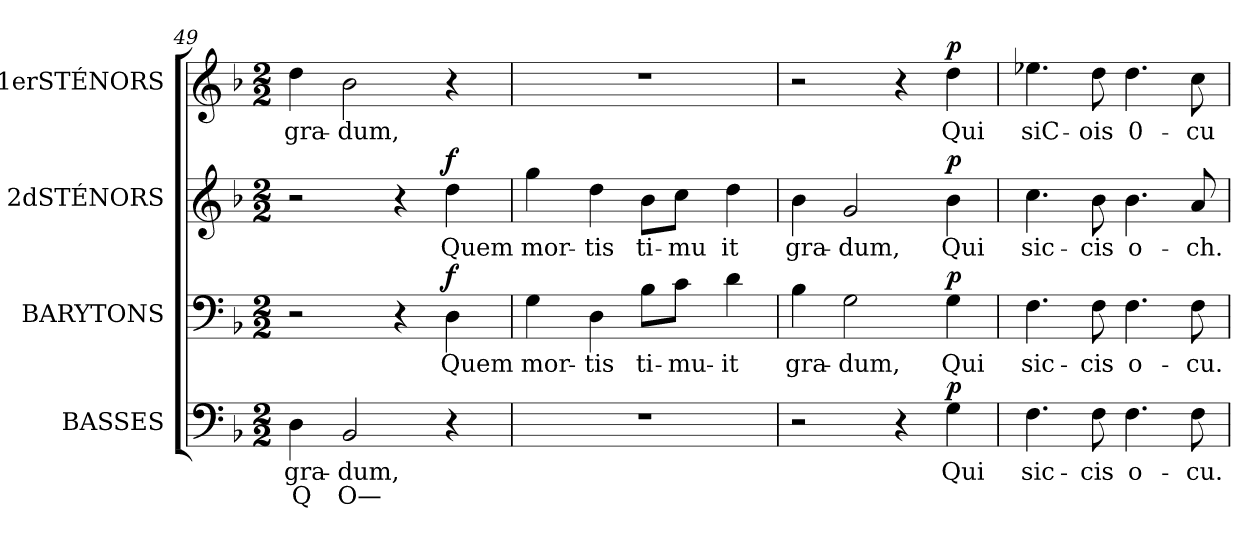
**kern	**text	**text	**dynam	**kern	**text	**dynam	**kern	**text	**dynam	**kern	**text	**dynam
*part4	*part4	*part4	*part4	*part3	*part3	*part3	*part2	*part2	*part2	*part1	*part1	*part1
*staff4	*staff4	*staff4	*staff4	*staff3	*staff3	*staff3	*staff2	*staff2	*staff2	*staff1	*staff1	*staff1
*I"BASSES	*	*	*	*I"BARYTONS	*	*	*I"2dSTÉNORS	*	*	*I"1erSTÉNORS	*	*
*clefF4	*	*	*	*clefF4	*	*	*clefG2	*	*	*clefG2	*	*
*k[b-]	*	*	*	*k[b-]	*	*	*k[b-]	*	*	*k[b-]	*	*
*M2/2	*	*	*	*M2/2	*	*	*M2/2	*	*	*M2/2	*	*
=49	=49	=49	=49	=49	=49	=49	=49	=49	=49	=49	=49	=49
4Di\	gra-	Q	.	2r	.	.	2r	.	.	4ddi\	gra-	.
2BB-i/	dum,	O—	.	.	.	.	.	.	.	2b-i\	dum,	.
.	.	.	.	4r	.	.	4r	.	.	.	.	.
!	!	!	!	!	!	!LO:DY:a	!	!	!LO:DY:a	!	!	!
4r	.	.	.	4Di\	Quem	f	4ddi\	Quem	f	4r	.	.
=50	=50	=50	=50	=50	=50	=50	=50	=50	=50	=50	=50	=50
1r	.	.	.	4Gi\	mor-	.	4ggi\	mor-	.	1r	.	.
.	.	.	.	4Di\	tis	.	4ddi\	tis	.	.	.	.
.	.	.	.	8B-i\L	ti-	.	8b-i\L	ti-	.	.	.	.
.	.	.	.	8ci\J	mu-	.	8cci\J	mu	.	.	.	.
.	.	.	.	4di\	it	.	4ddi\	it	.	.	.	.
=51	=51	=51	=51	=51	=51	=51	=51	=51	=51	=51	=51	=51
2r	.	.	.	4B-i\	gra-	.	4b-i\	gra-	.	2r	.	.
.	.	.	.	2Gi\	dum,	.	2gi/	dum,	.	.	.	.
4r	.	.	.	.	.	.	.	.	.	4r	.	.
!	!	!	!LO:DY:a	!	!	!LO:DY:a	!	!	!LO:DY:a	!	!	!LO:DY:a
4Gi\	Qui	.	p	4Gi\	Qui	p	4b-i\	Qui	p	4ddi\	Qui	p
=52	=52	=52	=52	=52	=52	=52	=52	=52	=52	=52	=52	=52
4.Fi\	sic-	.	.	4.Fi\	sic-	.	4.cci\	sic-	.	4.ee-Xi\	siC-	.
8Fi\	cis	.	.	8Fi\	cis	.	8b-i\	cis	.	8ddi\	ois	.
4.Fi\	o-	.	.	4.Fi\	o-	.	4.b-i\	o-	.	4.ddi\	0-	.
8Fi\	cu.	.	.	8Fi\	cu.	.	8ai/	ch.	.	8cci\	cu-	.
=	=	=	=	=	=	=	=	=	=	=	=	=
*-	*-	*-	*-	*-	*-	*-	*-	*-	*-	*-	*-	*-
